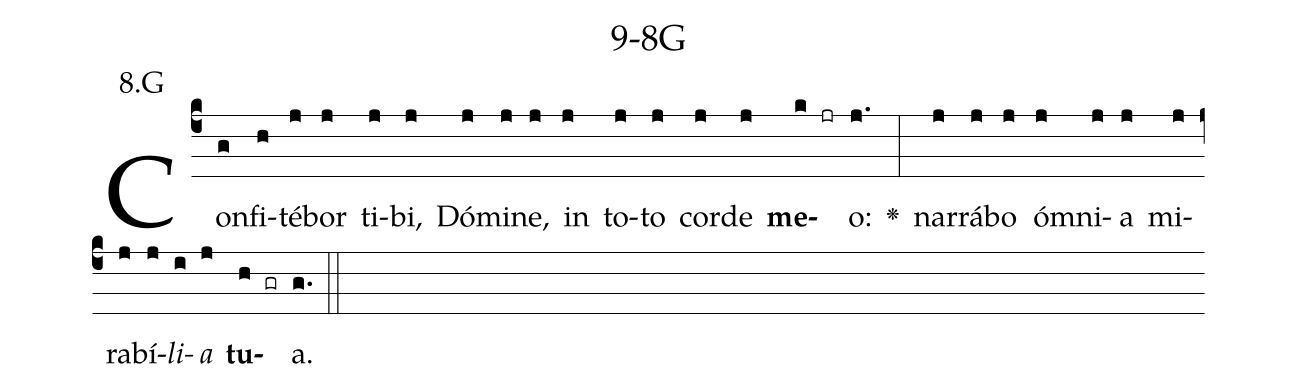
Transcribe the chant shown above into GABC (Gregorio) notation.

name: 9-8G;
annotation: 8.G;
%%
(c4)Con(g)fi(h)té(j)bor(j) ti(j)bi,(j) Dó(j)mi(j)ne,(j) in(j) to(j)to(j) cor(j)de(j) <b>me</b>(k jr)o:(j.) <v>\greheightstar</v>(:) nar(j)rá(j)bo(j) óm(j)ni(j)a(j) mi(j)ra(j)bí(j)<i>li</i>(i)<i>a</i>(j) <b>tu</b>(h gr)a.(g.) (::)


%E(j) u(j) o(i) u(j) a(h) e.(g.) (::)
